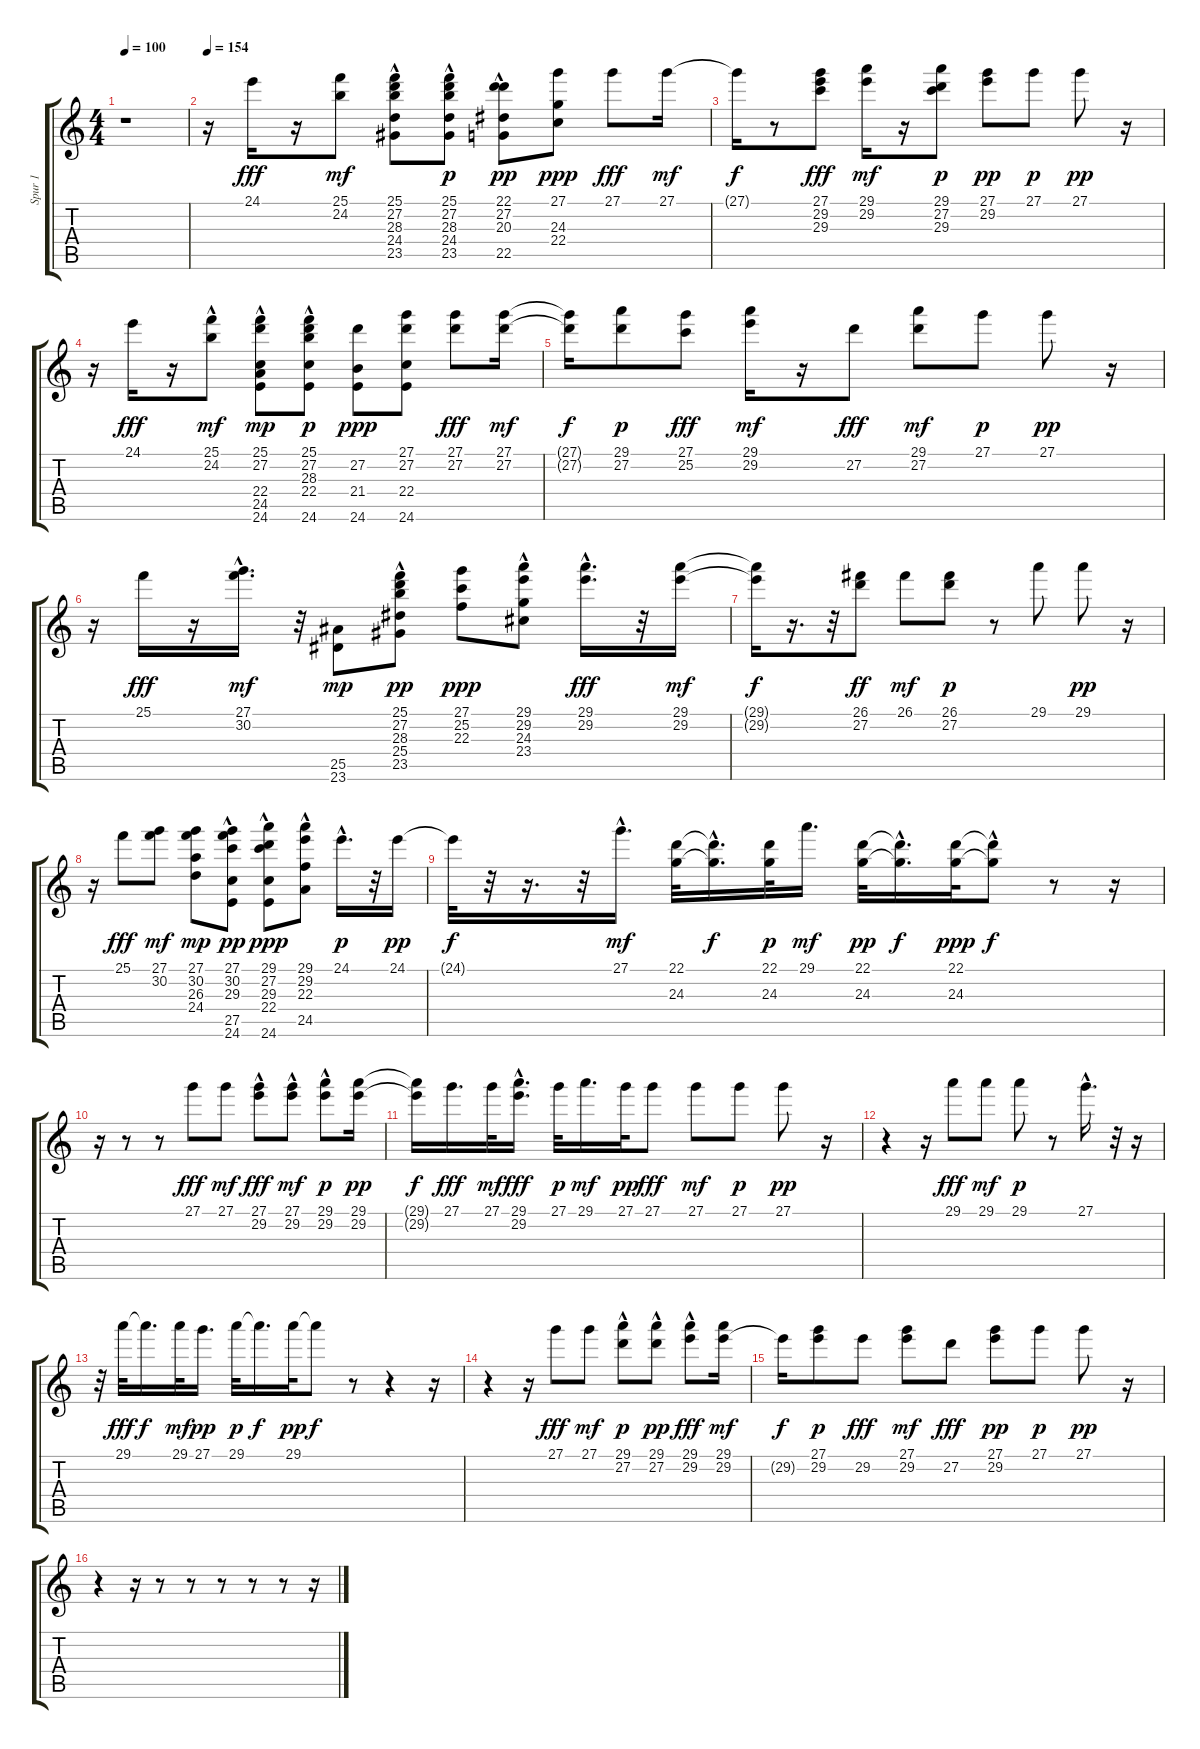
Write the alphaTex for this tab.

\track ("Spur 1" "Spur 1") {instrument pizzicatostrings}
\staff {score tabs}
\tuning (E4 B3 G3 D3 A2 E2) {hide}
\ts (4 4)
\tempo 100
\clef g2
\ks c
r.1{dy fff instrument pizzicatostrings} |
\tempo 154
r.16 24.1.16 r.16 (25.1 24.2).8{dy mf} (25.1 27.2{hac} 28.3 24.4 23.5).8 (25.1 27.2{hac} 28.3 24.4 23.5).8{dy p} (22.1{hac} 27.2 20.3{hac} 22.5).8{dy pp} (27.1 24.3 22.4).8{dy ppp} 27.1.8{dy fff} 27.1.16{dy mf} |
27.1{t}.16{dy f} r.8 (27.1 29.2 29.3).8{dy fff} (29.1 29.2).16{dy mf} r.16 (29.1 27.2 29.3).8{dy p} (27.1 29.2).8{dy pp} 27.1.8{dy p} 27.1.8{dy pp} r.16 |
r.16 24.1.16{dy fff} r.16 (25.1{hac} 24.2).8{dy mf} (25.1{hac} 27.2 22.4 24.5 24.6).8{dy mp} (25.1{hac} 27.2 28.3 22.4 24.6).8{dy p} (27.2 21.4 24.6).8{dy ppp} (27.1 27.2 22.4 24.6).8 (27.1 27.2).8{dy fff} (27.1 27.2).16{dy mf} |
(27.1{t} 27.2{t}).16{dy f} (29.1 27.2).8{dy p} (27.1 25.2).8{dy fff} (29.1 29.2).16{dy mf} r.16 27.2.8{dy fff} (29.1 27.2).8{dy mf} 27.1.8{dy p} 27.1.8{dy pp} r.16 |
r.16 25.1.16{dy fff} r.16 (27.1{hac} 30.2).16{d dy mf} r.32 (25.5 23.6).8{dy mp} (25.1 27.2 28.3{hac} 25.4 23.5).8{dy pp} (27.1 25.2 22.3).8{dy ppp} (29.1 29.2{hac} 24.3 23.4).8 (29.1 29.2{hac}).16{d dy fff} r.32 (29.1 29.2).16{dy mf} |
(29.1{t} 29.2{t}).16{dy f} r.16{d} r.32 (26.1 27.2).8{dy ff} 26.1.8{dy mf} (26.1 27.2).8{dy p} r.8 29.1.8 29.1.8{dy pp} r.16 |
r.16 25.1.8{dy fff} (27.1 30.2).8{dy mf} (27.1 30.2 26.3 24.4).8{dy mp} (27.1 30.2 29.3{hac} 27.5 24.6).8{dy pp} (29.1 27.2 29.3{hac} 22.4 24.6).8{dy ppp} (29.1 29.2{hac} 22.3 24.5).8 24.1{hac}.16{d dy p} r.32 24.1.16{dy pp} |
24.1{t}.32{dy f} r.32 r.16{d} r.32 27.1{hac}.16{d dy mf} (22.1 24.3).32 (22.1{hac t} 24.3{hac t}).16{d dy f} (22.1 24.3).32{dy p} 29.1.16{d dy mf} (22.1 24.3).32{dy pp} (22.1{hac t} 24.3{hac t}).16{d dy f} (22.1 24.3).32{dy ppp} (22.1{hac t} 24.3{hac t}).8{dy f} r.8 r.16 |
r.16 r.8 r.8 27.1.8{dy fff} 27.1.8{dy mf} (27.1 29.2{hac}).8{dy fff} (27.1 29.2{hac}).8{dy mf} (29.1 29.2{hac}).8{dy p} (29.1 29.2).16{dy pp} |
(29.1{t} 29.2{t}).16{dy f} 27.1.16{d dy fff} 27.1.32{dy mf} (29.1{hac} 29.2).16{d dy fff} 27.1.32{dy p} 29.1.16{d dy mf} 27.1.32{dy pp} 27.1.8{dy fff} 27.1.8{dy mf} 27.1.8{dy p} 27.1.8{dy pp} r.16 |
r.4 r.16 29.1.8{dy fff} 29.1.8{dy mf} 29.1.8{dy p} r.8 27.1{hac}.16{d} r.32 r.16 |
r.32 29.1.32{dy fff} 29.1{t}.16{d dy f} 29.1.32{dy mf} 27.1.16{d dy pp} 29.1.32{dy p} 29.1{t}.16{d dy f} 29.1.32{dy pp} 29.1{t}.8{dy f} r.8 r.4 r.16 |
r.4 r.16 27.1.8{dy fff} 27.1.8{dy mf} (29.1{hac} 27.2).8{dy p} (29.1{hac} 27.2).8{dy pp} (29.1 29.2{hac}).8{dy fff} (29.1 29.2).16{dy mf} |
29.2{t}.16{dy f} (27.1 29.2).8{dy p} 29.2.8{dy fff} (27.1 29.2).8{dy mf} 27.2.8{dy fff} (27.1 29.2).8{dy pp} 27.1.8{dy p} 27.1.8{dy pp} r.16 |
r.4 r.16 r.8 r.8 r.8 r.8 r.8 r.16
